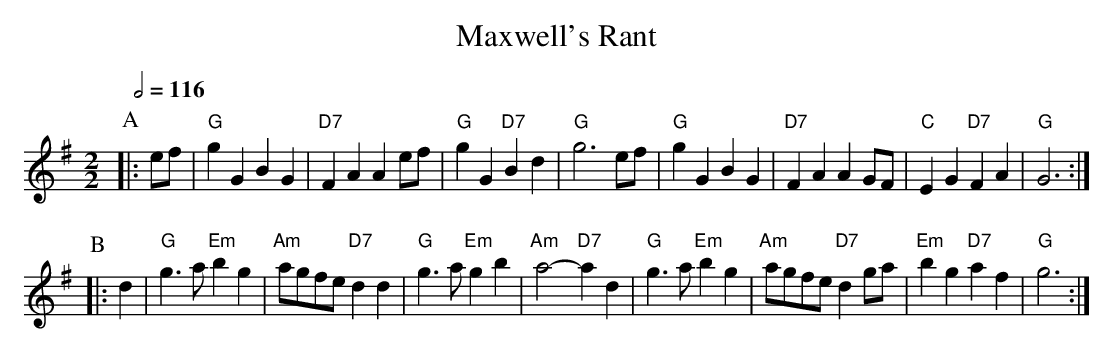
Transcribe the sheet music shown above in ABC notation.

X:1
T:Maxwell's Rant
Q:1/2=116
M:2/2
L:1/8
K:G
P:A
|: ef | "G"g2G2 B2G2 | "D7"F2A2 A2ef | "G"g2G2 "D7"B2d2 | "G"g6 ef |\
"G"g2G2 B2G2 | "D7"F2A2 A2GF | "C"E2G2 "D7"F2A2 | "G"G6 :|
P:B
|: d2 | "G"g3a "Em"b2g2 | "Am"agfe "D7"d2d2 | "G"g3a "Em"g2b2 | "Am"a4- "D7"a2d2 |\
"G"g3a "Em"b2g2 | "Am"agfe "D7"d2ga | "Em"b2g2 "D7"a2f2 | "G"g6 :|
